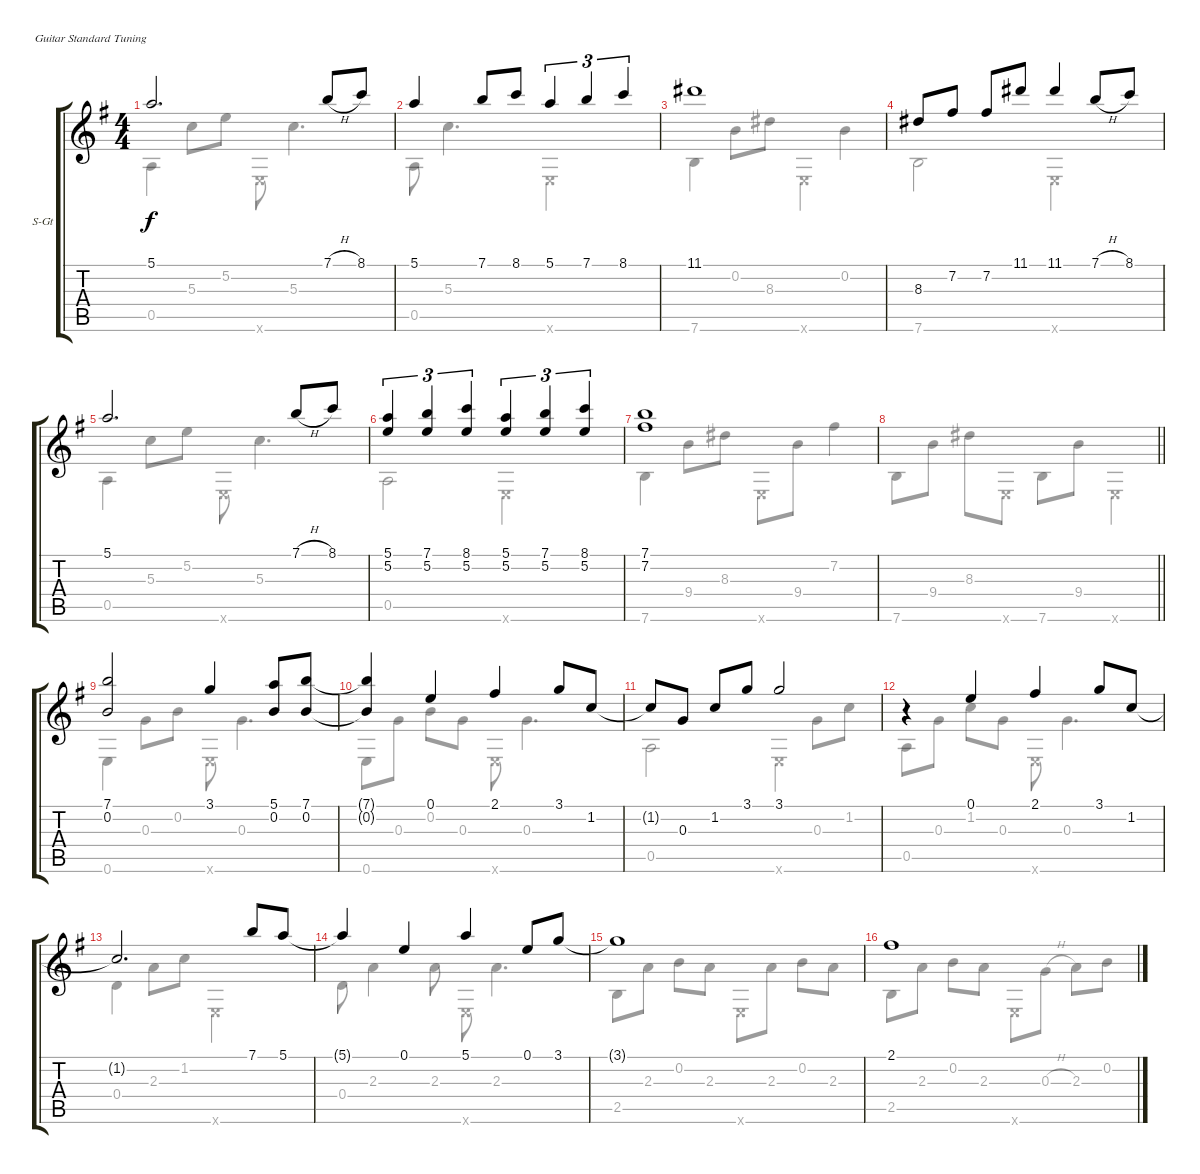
\defaultSystemsLayout 4
\bracketExtendMode groupsimilarinstruments
\firstSystemTrackNameOrientation horizontal
\otherSystemsTrackNameOrientation horizontal
\track ("Steel Guitar" "S-Gt") {instrument acousticguitarsteel}
\staff {score tabs}
\tuning (E4 B3 G3 D3 A2 E2)
\voice
\ts (4 4)
\tempo (120 hide)
\clef g2
\scale
0.312247
\ks g
5.1.2{d dy f} 7.1{h}.8 8.1.8 |
\scale
0.358912 5.1.4 7.1.8 8.1.8 5.1.4{tu (3 2)} 7.1.4{tu (3 2)} 8.1.4{tu (3 2)} |
\scale
0.318406 11.1.1 |
\scale
0.322689 8.3.8 7.2.8 7.2.8 11.1.8 11.1.4 7.1{h}.8 8.1.8 |
\scale
0.365988 5.1.2{d} 7.1{h}.8 8.1.8 |
\scale
0.30411 (5.1 5.2).4{tu (3 2)} (7.1 5.2).4{tu (3 2)} (8.1 5.2).4{tu (3 2)} (5.1 5.2).4{tu (3 2)} (7.1 5.2).4{tu (3 2)} (8.1 5.2).4{tu (3 2)} |
\scale
0.329912 (7.1 7.2).1 |
\scale
0.395683
\barLineRight lightlight
|
\scale
0.302158 (7.1 0.2).2 3.1.4 (5.1 0.2).8 (7.1 0.2).8 |
\scale
0.302158 (7.1{t} 0.2{t}).4 0.1.4 2.1.4 3.1.8 1.2.8 |
1.2{t}.8 0.3.8 1.2.8 3.1.8 3.1.2 |
r.4 0.1.4 2.1.4 3.1.8 1.2.8 |
1.2{t}.2{d} 7.1.8 5.1.8 |
5.1{t}.4 0.1.4 5.1.4 0.1.8 3.1.8 |
3.1{t}.1 |
2.1.1
\voice
\clef g2
\ottava regular
\simile none
\scale
0.312247
\ks g
0.5.4{dy f} 5.3.8 5.2.8 0.6{x}.8 5.3.4{d} |
\scale
0.358912 0.5.8 5.3.4{d} 0.6{x}.2 |
\scale
0.318406 7.6.4 0.2.8 8.3.8 0.6{x}.4 0.2.4 |
\scale
0.322689 7.6.2 0.6{x}.2 |
\scale
0.365988 0.5.4 5.3.8 5.2.8 0.6{x}.8 5.3.4{d} |
\scale
0.30411 0.5.2 0.6{x}.2 |
\scale
0.329912 7.6.4 9.4.8 8.3.8 0.6{x}.8 9.4.8 7.2.4 |
\scale
0.395683
\barLineRight lightlight
7.6.8 9.4.8 8.3.8 0.6{x}.8 7.6.8 9.4.8 0.6{x}.4 |
\scale
0.302158 0.6.4 0.3.8 0.2.8 0.6{x}.8 0.3.4{d} |
\scale
0.302158 0.6.8 0.3.8 0.2.8 0.3.8 0.6{x}.8 0.3.4{d} |
0.5.2 0.6{x}.4 0.3.8 1.2.8 |
0.5.8 0.3.8 1.2.8 0.3.8 0.6{x}.8 0.3.4{d} |
0.4.4 2.3.8 1.2.8 0.6{x}.2 |
0.4.8 2.3.4 2.3.8 0.6{x}.8 2.3.4{d} |
2.5.8 2.3.8 0.2.8 2.3.8 0.6{x}.8 2.3.8 0.2.8 2.3.8 |
2.5.8 2.3.8 0.2.8 2.3.8 0.6{x}.8 0.3{h}.8 2.3.8 0.2.8
